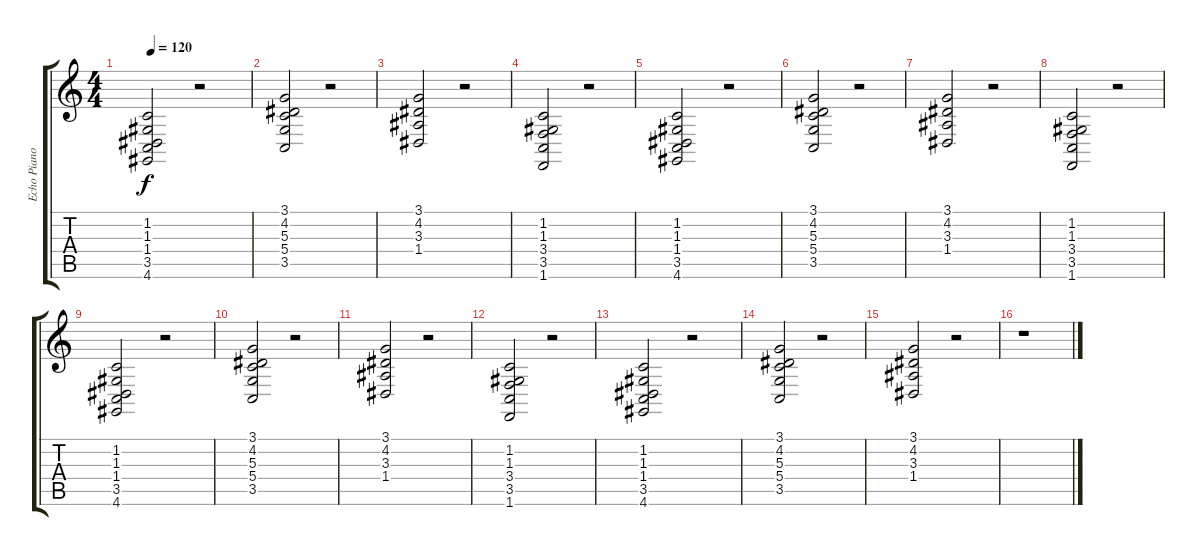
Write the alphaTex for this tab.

\track ("Echo Piano" "Echo Piano") {instrument pad4choir}
\staff {score tabs}
\tuning (E4 B3 G3 D3 A2 E2) {hide}
\ts (4 4)
\tempo 120
\clef g2
\ks c
(1.2 1.3 1.4 3.5 4.6).2{dy f} r.2 |
(3.1 4.2 5.3 5.4 3.5).2 r.2 |
(3.1 4.2 3.3 1.4).2 r.2 |
(1.2 1.3 3.4 3.5 1.6).2 r.2 |
(1.2 1.3 1.4 3.5 4.6).2 r.2 |
(3.1 4.2 5.3 5.4 3.5).2 r.2 |
(3.1 4.2 3.3 1.4).2 r.2 |
(1.2 1.3 3.4 3.5 1.6).2 r.2 |
(1.2 1.3 1.4 3.5 4.6).2 r.2 |
(3.1 4.2 5.3 5.4 3.5).2 r.2 |
(3.1 4.2 3.3 1.4).2 r.2 |
(1.2 1.3 3.4 3.5 1.6).2 r.2 |
(1.2 1.3 1.4 3.5 4.6).2 r.2 |
(3.1 4.2 5.3 5.4 3.5).2 r.2 |
(3.1 4.2 3.3 1.4).2 r.2 |
r.1
